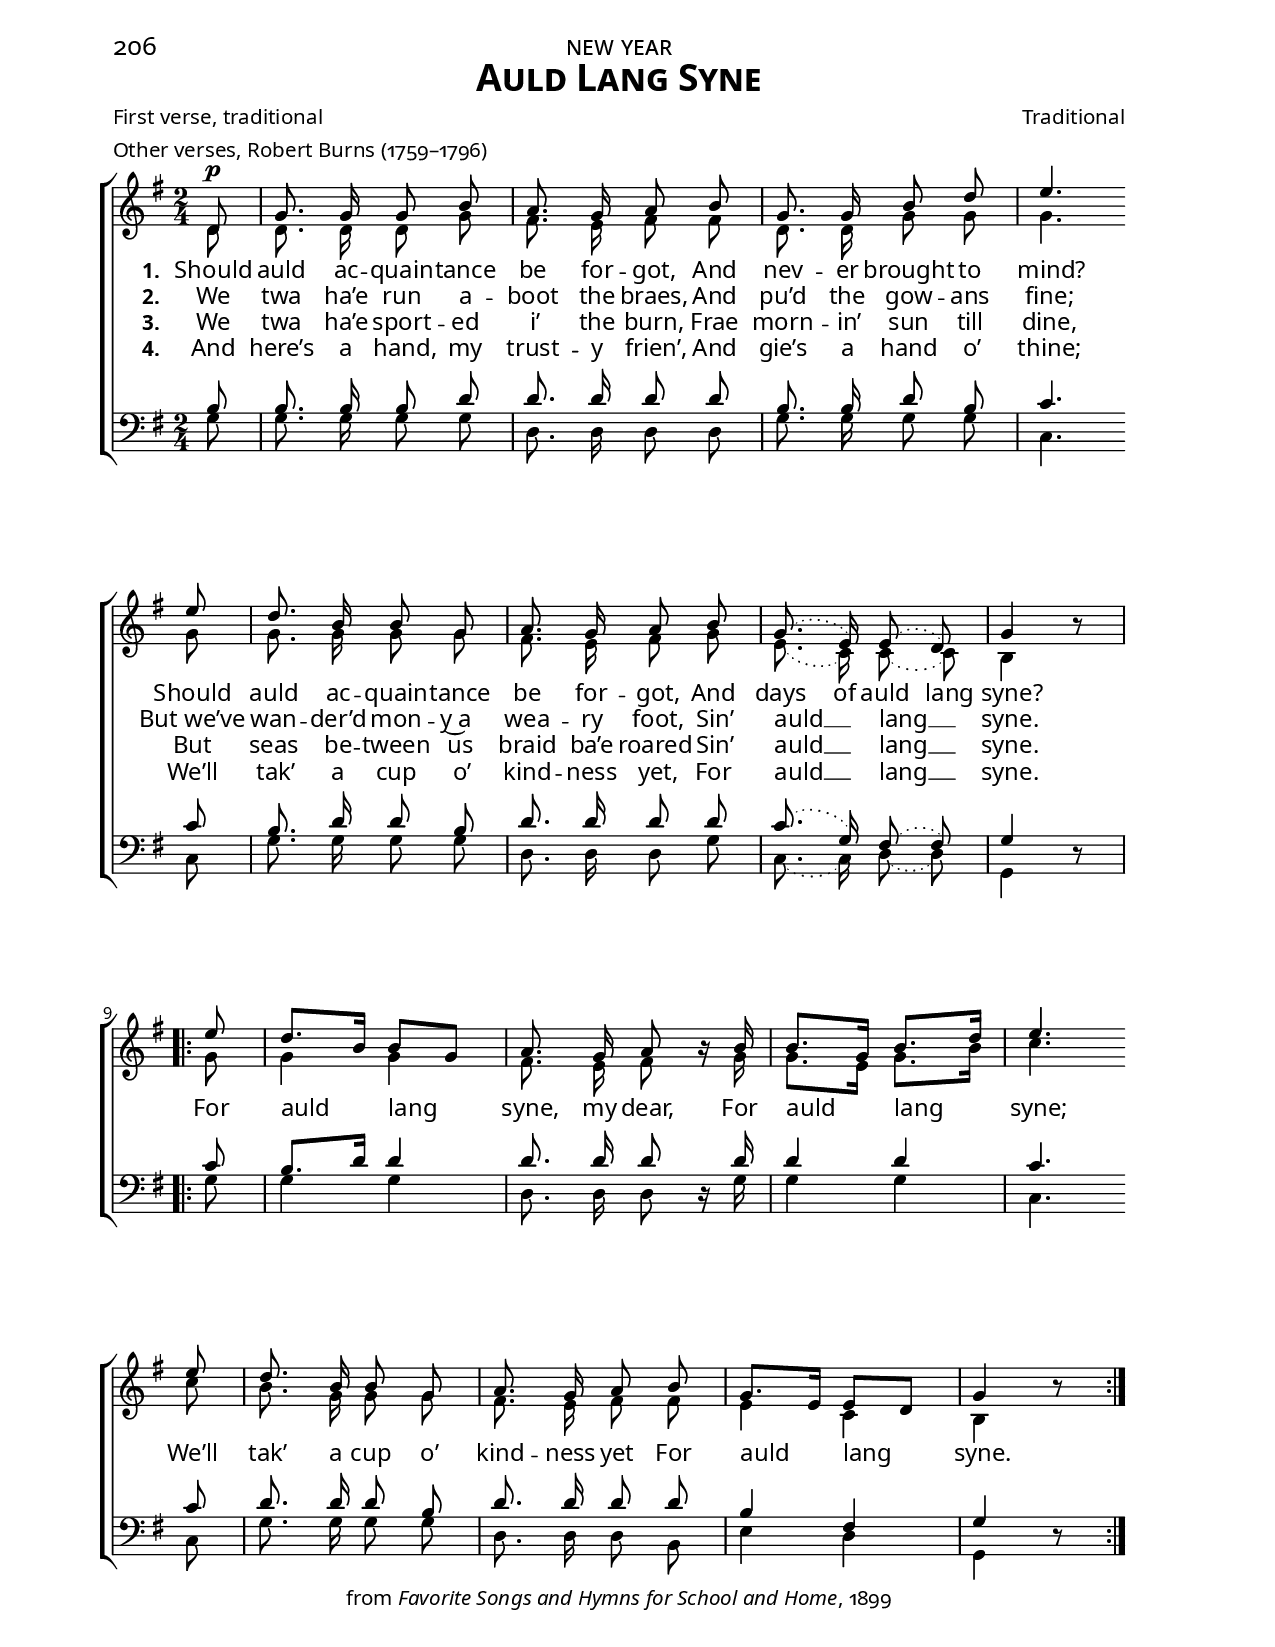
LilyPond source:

\version "2.14.2"
\include "util.ly"
\header {
  title = \markup{\override #'(font-name . "Garamond Premier Pro Semibold"){ \abs-fontsize #18 \smallCapsOldStyle"Auld Lang Syne"}}
  poet = \markup\oldStyleNum"First verse, traditional"
  meter = \markup\oldStyleNum"Other verses, Robert Burns (1759–1796)"
  composer = \markup\oldStyleNum"Traditional"
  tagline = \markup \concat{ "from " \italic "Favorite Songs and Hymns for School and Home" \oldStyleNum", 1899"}
}
\paper {
  %print-all-headers = ##t
  paper-height = 11\in
  paper-width = 8.5\in
  indent = 0\in
  %system-system-spacing = #'((basic-distance . 10) (padding . 0))
  %system-system-spacing =
  %  #'((basic-distance . 0)
  %     (minimum-distance . 0)
  %     (padding . -0.35)
  %     (stretchability . 100))
  ragged-last-bottom = ##f
  ragged-bottom = ##f
  two-sided = ##t
  inner-margin = 1\in
  outer-margin = 0.75\in
  top-margin = 0.26\in
  bottom-margin = 0.25\in
  first-page-number = #206
  print-first-page-number = ##t
  headerLine = \markup{\override #'(font-name . "Garamond Premier Pro") \smallCapsOldStyle"new year"}
  oddHeaderMarkup = \markup\fill-line{
     \override #'(font-name . "Garamond Premier Pro")\abs-fontsize #12.5
     \combine 
        \fill-line{"" \on-the-fly #print-page-number-check-first
        \oldStylePageNum""
        }
        \fill-line{\headerLine}
  }
  evenHeaderMarkup = \markup {
     \override #'(font-name . "Garamond Premier Pro")\abs-fontsize #12.5
     \combine
        \on-the-fly #print-page-number-check-first
        \oldStylePageNum""
        \fill-line{\headerLine}
  }
}
#(set-global-staff-size 18) \paper{ #(define fonts (make-pango-font-tree "Garamond Premier Pro" "Garamond Premier Pro" "Garamond Premier Pro" (/ 18 20))) }
global = {
  \key g \major
  \time 2/4
  \autoBeamOff
  \override DynamicLineSpanner #'staff-padding = #0.0
  \override DynamicLineSpanner #'Y-extent = #'(-1 . 1)
}

sopMusic = \relative c' {
  \partial 8 d8^\p |
  g8. g16 g8 b |
  a8. g16 a8 b |
  g8. g16 b8 d |
  e4. \bar""\break e8 |
  d8. b16 b8 g |
  
  a8. g16 a8 b |
  \slurDotted g8.( e16) e8( d) |
  \partial 4. g4 b8\rest \bar "|:" \break
  \partial 8 e8 |
  d8.[ b16] b8[ g] |
  a8. g16 a8 b16\rest b |
  
  b8.[ g16] b8.[ d16] |
  e4. \bar""\break e8 |
  d8. b16 b8 g |
  a8. g16 a8 b |
  g8.[ e16] e8[ d] |
  \partial 4. g4  b8\rest \bar ":|"
}
sopWords = \lyricmode {
  
}

altoMusic = \relative c' {
  d8 |
  d8. d16 d8 g |
  fis8. e16 fis8 fis |
  d8. d16 g8 g |
  g4. g8 |
  g8. g16 g8 g |
  
  fis8. e16 fis8 g |
  \slurDotted e8.( c16) c8( c) |
  b4 s8 |
  g'8 |
  g4 g |
  fis8. e16 fis8 s16 g |
  
  g8.[ e16] g8.[ b16] |
  c4. c8 |
  b8. g16 g8 g |
  fis8. e16 fis8 fis |
  e4 c4 |
  b4 s8 \bar ":|"
}
altoWords = \lyricmode {
  \dropLyricsV
  \set stanza = #"1. "
  \set ignoreMelismata = ##t
  Should auld ac -- quain -- tance be for -- got,
  And nev -- er brought to mind?
  Should auld ac -- quain -- tance be for -- got,
  And days of auld lang syne?

  \unset ignoreMelismata
  \set associatedVoice = "sopranos"
  For auld lang syne, my dear,
  For auld lang syne;
  We’ll tak’ a cup o’ kind -- ness yet
  For auld lang syne.
  
}
altoWordsII = \lyricmode {
  \dropLyricsV
%\markup\italic
  \set stanza = #"2. "
  We twa ha’e run a -- boot the braes,
  And pu’d the gow -- ans fine;
  But_we’ve wan -- der’d mon -- y~a wea -- ry foot,
  Sin’ auld __ lang __ syne.
}
altoWordsIII = \lyricmode {
  \dropLyricsV
  \set stanza = #"3. "
  We twa ha’e sport -- ed i’ the burn,
  Frae morn -- in’ sun till dine,
  But seas be -- tween us braid ba’e roared
  Sin’ auld __ lang __ syne.
}
altoWordsIV = \lyricmode {
  \dropLyricsV
  \set stanza = #"4. "
  And here’s a hand, my trust -- y frien’,
  And gie’s a hand o’ thine;
  We’ll tak’ a cup o’ kind -- ness yet,
  For auld __ lang __ syne.
}
altoWordsV = \lyricmode {
  \set stanza = #"5. "
  \set ignoreMelismata = ##t
}
altoWordsVI = \lyricmode {
  \set stanza = #"6. "
  \set ignoreMelismata = ##t
}
tenorMusic = \relative c' {
  b8 |
  b8. b16 b8 d |
  d8. d16 d8 d |
  b8. b16 d8 b |
  c4. c8 |
  b8. d16 d8 b |
  
  d8. d16 d8 d |
  \slurDotted c8.( g16) fis8( fis) |
  g4 s8 |
  c |
  b8.[ d16] d4 |
  d8. d16 d8 s16 d |
  
  d4 d |
  c4. c8 |
  d8. d16 d8 b |
  d8. d16 d8 d |
  b4 fis |
  g s8 \bar ":|"
}
tenorWords = \lyricmode {

}

bassMusic = \relative c {
  g'8 |
  g8. g16 g8 g |
  d8. d16 d8 d |
  g8. g16 g8 g |
  c,4. c8 |
  g'8. g16 g8 g |
  
  d8. d16 d8 g |
  \slurDotted c,8.( c16) d8( d) |
  g,4 d'8\rest |
  g |
  g4 g4 |
  d8. d16 d8 d16\rest g |
  
  g4 g |
  c,4. c8 |
  g'8. g16 g8 g |
  d8. d16 d8 b |
  e4 d |
  g, d'8\rest \bar ":|"
}
bassWords = \lyricmode {

}

pianoRH = \relative c' {
  
}
pianoLH = \relative c' {
  
}

\score {
  <<
   \new ChoirStaff <<
    \new Staff = women <<
      \new Voice = "sopranos" { \voiceOne << \global \sopMusic >> }
      \new Voice = "altos" { \voiceTwo << \global \altoMusic >> }
    >>
    \new Lyrics \with { alignAboveContext = #"women" \override VerticalAxisGroup #'nonstaff-relatedstaff-spacing = #'((basic-distance . 1))} \lyricsto "sopranos" \sopWords
    \new Lyrics = "altosVI"  \with { alignBelowContext = #"women" } \lyricsto "altos" \altoWordsVI
    \new Lyrics = "altosV"  \with { alignBelowContext = #"women" } \lyricsto "altos" \altoWordsV
    \new Lyrics = "altosIV"  \with { alignBelowContext = #"women" } \lyricsto "altos" \altoWordsIV
    \new Lyrics = "altosIII"  \with { alignBelowContext = #"women" } \lyricsto "altos" \altoWordsIII
    \new Lyrics = "altosII"  \with { alignBelowContext = #"women" } \lyricsto "altos" \altoWordsII
    \new Lyrics = "altos"  \with { alignBelowContext = #"women" \override VerticalAxisGroup #'nonstaff-relatedstaff-spacing = #'((basic-distance . 1))} \lyricsto "altos" \altoWords
   \new Staff = men <<
      \clef bass
      \new Voice = "tenors" { \voiceOne << \global \tenorMusic >> }
      \new Voice = "basses" { \voiceTwo << \global \bassMusic >> }
    >>
    \new Lyrics \with { alignAboveContext = #"men" \override VerticalAxisGroup #'nonstaff-relatedstaff-spacing = #'((basic-distance . 1)) } \lyricsto "tenors" \tenorWords
    \new Lyrics \with { alignBelowContext = #"men" \override VerticalAxisGroup #'nonstaff-relatedstaff-spacing = #'((basic-distance . 1)) } \lyricsto "basses" \bassWords
  >>
%    \new PianoStaff << \new Staff { \new Voice { \pianoRH } } \new Staff { \clef "bass" \pianoLH } >>
  >>
  \layout {
  \context {
    \Lyrics
    \override LyricText #'font-size = #1.3
  }
    \context {
      \Score
      %\override SpacingSpanner #'base-shortest-duration = #(ly:make-moment 1 8)
      %\override SpacingSpanner #'common-shortest-duration = #(ly:make-moment 1 4)
    }
    \context {
      % Remove all empty staves
      % \Staff \RemoveEmptyStaves \override VerticalAxisGroup #'remove-first = ##t
    }
    \context {
      \Lyrics
      \override LyricText #'X-offset = #center-on-word
    }
  }
}

